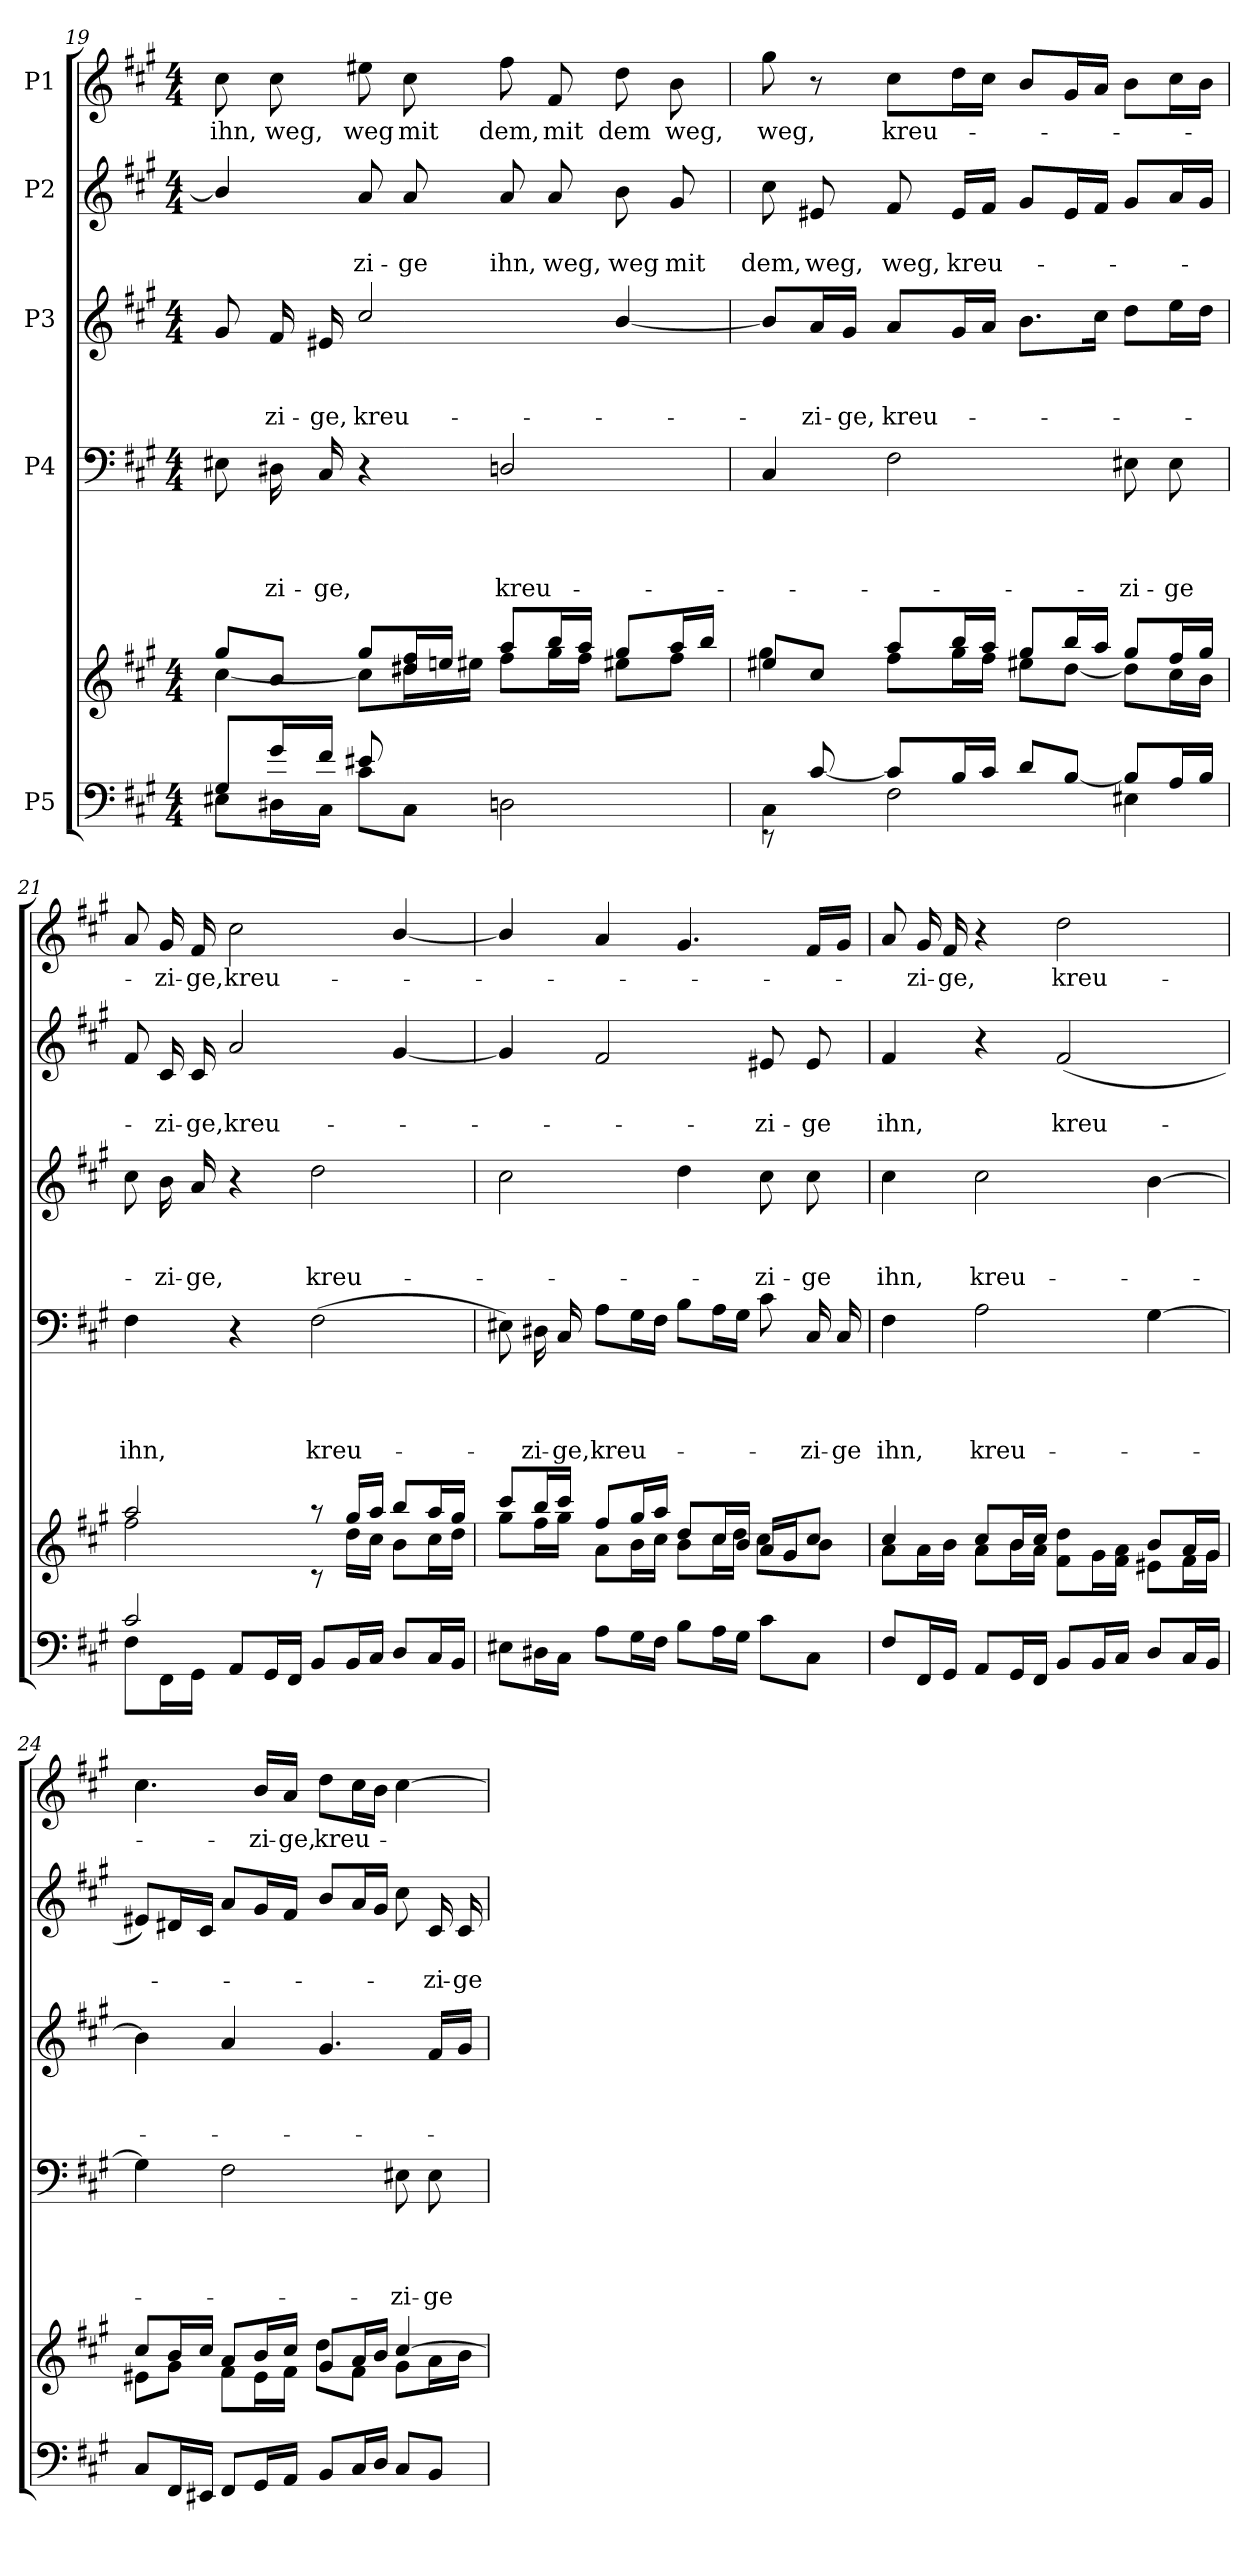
**kern	**kern	**kern	**text	**text	**text	**text	**kern	**text	**text	**text	**kern	**text	**text	**kern	**text
*part5	*part5	*part4	*part4	*part4	*part4	*part4	*part3	*part3	*part3	*part3	*part2	*part2	*part2	*part1	*part1
*staff6	*staff5	*staff4	*staff4	*staff4	*staff4	*staff4	*staff3	*staff3	*staff3	*staff3	*staff2	*staff2	*staff2	*staff1	*staff1
*I"P5	*	*I"P4	*	*	*	*	*I"P3	*	*	*	*I"P2	*	*	*I"P1	*
!!LO:LB:g=z
*clefF4	*clefG2	*clefF4	*	*	*	*	*clefG2	*	*	*	*clefG2	*	*	*clefG2	*
*	*	*	*	*	*	*	*ITrd7c12	*	*	*	*	*	*	*	*
*k[f#c#g#]	*k[f#c#g#]	*k[f#c#g#]	*	*	*	*	*k[f#c#g#]	*	*	*	*k[f#c#g#]	*	*	*k[f#c#g#]	*
*A:	*A:	*A:	*	*	*	*	*A:	*	*	*	*A:	*	*	*A:	*
*M4/4	*M4/4	*M4/4	*	*	*	*	*M4/4	*	*	*	*M4/4	*	*	*M4/4	*
=19	=19	=19	=19	=19	=19	=19	=19	=19	=19	=19	=19	=19	=19	=19	=19
*^	*^	*	*	*	*	*	*	*	*	*	*	*	*	*	*
!	!	!	!	!	!	!	!	!	!	!	!	!	!	!	!	!	!LO:LY:b
8E#X\L	8G#/L	8gg#/L	[<4cc#\	8E#X\	.	.	.	.	8G#/	.	.	.	4b/]	.	.	8cc#\	ihn,
!	!	!	!	!	!	!	!	!LO:LY:b	!	!	!	!LO:LY:b	!	!	!	!	!LO:LY:b
16D#X\L	16g#/L	8b/J	.	16D#X\	.	.	.	-zi-	16F#/	.	.	-zi-	.	.	.	8cc#\	weg,
!	!	!	!	!	!	!	!	!LO:LY:b	!	!	!	!LO:LY:b	!	!	!	!	!
16C#\JJ	16f#/JJ	.	.	16C#/	.	.	.	-ge,	16E#X/	.	.	-ge,	.	.	.	.	.
!	!	!	!	!	!	!	!	!	!	!	!	!LO:LY:b	!	!	!LO:LY:b	!	!LO:LY:b
8c#\L	8e#X/	8gg#/L	8cc#\L]	4r	.	.	.	.	2c#/	.	.	kreu-	8a/	.	-zi-	8ee#X\	weg
!	!	!	!	!	!	!	!	!	!	!	!	!	!	!	!LO:LY:b	!	!LO:LY:b
8C#\J	2ryy	16dd#X/ 16ff#/L	16dd#X\L	.	.	.	.	.	.	.	.	.	8a/	.	-ge	8cc#\	mit
.	.	16een/JJ	16ee#X\JJ	.	.	.	.	.	.	.	.	.	.	.	.	.	.
!	!	!	!	!	!	!	!	!LO:LY:b	!	!	!	!	!	!	!LO:LY:b	!	!LO:LY:b
2Dn\	.	8aa/L	8ff#\L	2Dn/	.	.	.	kreu-	.	.	.	.	8a/	.	ihn,	8ff#\	dem,
!	!	!	!	!	!	!	!	!	!	!	!	!	!	!	!LO:LY:b	!	!LO:LY:b
.	.	16bb/L	16gg#\L	.	.	.	.	.	.	.	.	.	8a/	.	weg,	8f#/	mit
.	.	16aa/JJ	16ff#\JJ	.	.	.	.	.	.	.	.	.	.	.	.	.	.
!	!	!	!	!	!	!	!	!	!	!	!	!	!	!	!LO:LY:b	!	!LO:LY:b
.	.	8gg#/L	8ee#X\L	.	.	.	.	.	[<4B/	.	.	.	8b\	.	weg	8dd\	dem
!	!	!	!	!	!	!	!	!	!	!	!	!	!	!	!LO:LY:b	!	!LO:LY:b
.	8ryy	16aa/L	8ff#\J	.	.	.	.	.	.	.	.	.	8g#/	.	mit	8b\	weg,
.	.	16bb/JJ	.	.	.	.	.	.	.	.	.	.	.	.	.	.	.
=20	=20	=20	=20	=20	=20	=20	=20	=20	=20	=20	=20	=20	=20	=20	=20	=20	=20
!	!	!	!	!	!	!	!	!	!	!	!	!	!	!	!LO:LY:b	!	!LO:LY:b
4C#\	8rEE	8ee#X/L	4gg#\	4C#/	.	.	.	.	8B/L]	.	.	.	8cc#\	.	dem,	8gg#\	weg,
!	!	!	!	!	!	!	!	!	!	!	!	!LO:LY:b	!	!	!LO:LY:b	!	!
.	[>8c#/	8cc#/J	.	.	.	.	.	.	16A/L	.	.	-zi-	8e#X/	.	weg,	8r	.
!	!	!	!	!	!	!	!	!	!	!	!	!LO:LY:b	!	!	!	!	!
.	.	.	.	.	.	.	.	.	16G#/JJ	.	.	-ge,	.	.	.	.	.
!	!	!	!	!	!	!	!	!	!	!	!	!LO:LY:b	!	!	!LO:LY:b	!	!LO:LY:b
2F#\	8c#/L]	8aa/L	8ff#\L	2F#\	.	.	.	.	8A/L	.	.	kreu-	8f#/	.	weg,	8cc#\L	kreu-
!	!	!	!	!	!	!	!	!	!	!	!	!	!	!	!LO:LY:b	!	!
.	16B/L	16bb/L	16gg#\L	.	.	.	.	.	16G#/L	.	.	.	16e#/LL	.	kreu-	16dd\L	.
.	16c#/JJ	16aa/JJ	16ff#\JJ	.	.	.	.	.	16A/JJ	.	.	.	16f#/JJ	.	.	16cc#\JJ	.
.	8d/L	8gg#/L	8ee#X\L	.	.	.	.	.	8.B\L	.	.	.	8g#/L	.	.	8b/L	.
.	[>8B/J	16bb/L	[<8dd\J	.	.	.	.	.	.	.	.	.	16e#/L	.	.	16g#/L	.
.	.	16aa/JJ	.	.	.	.	.	.	16c#\Jk	.	.	.	16f#/JJ	.	.	16a/JJ	.
!	!	!	!	!	!	!	!	!LO:LY:b	!	!	!	!	!	!	!	!	!
4E#X\	8B/L]	8gg#/L	8dd\L]	8E#X\	.	.	.	-zi-	8d\L	.	.	.	8g#/L	.	.	8b\L	.
!	!	!	!	!	!	!	!	!LO:LY:b	!	!	!	!	!	!	!	!	!
.	16A/L	16ff#/L	16cc#\L	8E#\	.	.	.	-ge	16e\L	.	.	.	16a/L	.	.	16cc#\L	.
.	16B/JJ	16gg#/JJ	16b\JJ	.	.	.	.	.	16d\JJ	.	.	.	16g#/JJ	.	.	16b\JJ	.
!!LO:PB:g=z
=21	=21	=21	=21	=21	=21	=21	=21	=21	=21	=21	=21	=21	=21	=21	=21	=21	=21
!	!	!	!	!	!	!	!	!LO:LY:b	!	!	!	!	!	!	!	!	!
8F#\L	2c#/	2aa/	2ff#\	4F#\	.	.	.	ihn,	8c#\	.	.	.	8f#/	.	.	8a/	.
!	!	!	!	!	!	!	!	!	!	!	!	!LO:LY:b	!	!	!LO:LY:b	!	!LO:LY:b
16FF#\L	.	.	.	.	.	.	.	.	16B\	.	.	-zi-	16c#/	.	-zi-	16g#/	-zi-
!	!	!	!	!	!	!	!	!	!	!	!	!LO:LY:b	!	!	!LO:LY:b	!	!LO:LY:b
16GG#\JJ	.	.	.	.	.	.	.	.	16A/	.	.	-ge,	16c#/	.	-ge,	16f#/	-ge,
!	!	!	!	!	!	!	!	!	!	!	!	!	!	!	!LO:LY:b	!	!LO:LY:b
8AA/L	.	.	.	4r	.	.	.	.	4r	.	.	.	2a/	.	kreu-	2cc#\	kreu-
16GG#/L	.	.	.	.	.	.	.	.	.	.	.	.	.	.	.	.	.
16FF#/JJ	.	.	.	.	.	.	.	.	.	.	.	.	.	.	.	.	.
!	!	!	!	!	!	!	!	!LO:LY:b	!	!	!	!LO:LY:b	!	!	!	!	!
8BB/L	2ryy	8raa	8rc	(>2F#\	.	.	.	kreu-	2d\	.	.	kreu-	.	.	.	.	.
16BB/L	.	16gg#/LL	16dd\LL	.	.	.	.	.	.	.	.	.	.	.	.	.	.
16C#/JJ	.	16aa/JJ	16cc#\JJ	.	.	.	.	.	.	.	.	.	.	.	.	.	.
8D/L	.	8bb/L	8b\L	.	.	.	.	.	.	.	.	.	[<4g#/	.	.	[<4b/	.
16C#/L	.	16aa/L	16cc#\L	.	.	.	.	.	.	.	.	.	.	.	.	.	.
16BB/JJ	.	16gg#/JJ	16dd\JJ	.	.	.	.	.	.	.	.	.	.	.	.	.	.
=22	=22	=22	=22	=22	=22	=22	=22	=22	=22	=22	=22	=22	=22	=22	=22	=22	=22
8E#X\L	1ryy	8ccc#/L	8gg#\L	8E#X\)	.	.	.	.	2c#\	.	.	.	4g#/]	.	.	4b/]	.
!	!	!	!	!	!	!	!	!LO:LY:b	!	!	!	!	!	!	!	!	!
16D#X\L	.	16bb/L	16ff#\L	16D#X\	.	.	.	-zi-	.	.	.	.	.	.	.	.	.
!	!	!	!	!	!	!	!	!LO:LY:b	!	!	!	!	!	!	!	!	!
16C#\JJ	.	16ccc#/JJ	16gg#\JJ	16C#/	.	.	.	-ge,	.	.	.	.	.	.	.	.	.
!	!	!	!	!	!	!	!	!LO:LY:b	!	!	!	!	!	!	!	!	!
8A\L	.	8ff#/L	8a\L	8A\L	.	.	.	kreu-	.	.	.	.	2f#/	.	.	4a/	.
16G#\L	.	16gg#/L	16b\L	16G#\L	.	.	.	.	.	.	.	.	.	.	.	.	.
16F#\JJ	.	16aa/JJ	16cc#\JJ	16F#\JJ	.	.	.	.	.	.	.	.	.	.	.	.	.
8B\L	.	8dd/L	8b\L	8B\L	.	.	.	.	4d\	.	.	.	.	.	.	4.g#/	.
16A\L	.	16cc#/L	16cc#\L	16A\L	.	.	.	.	.	.	.	.	.	.	.	.	.
16G#\JJ	.	16b/JJ	16dd\JJ	16G#\JJ	.	.	.	.	.	.	.	.	.	.	.	.	.
!	!	!	!	!	!	!	!	!	!	!	!	!LO:LY:b	!	!	!LO:LY:b	!	!
8c#\L	.	16a/LL	8cc#\L	8c#\	.	.	.	.	8c#\	.	.	-zi-	8e#X/	.	-zi-	.	.
.	.	16g#/J	.	.	.	.	.	.	.	.	.	.	.	.	.	.	.
!	!	!	!	!	!	!	!	!LO:LY:b	!	!	!	!LO:LY:b	!	!	!LO:LY:b	!	!
8C#\J	.	8cc#/J	8b\J	16C#/	.	.	.	-zi-	8c#\	.	.	-ge	8e#/	.	-ge	16f#/LL	.
!	!	!	!	!	!	!	!	!LO:LY:b	!	!	!	!	!	!	!	!	!
.	.	.	.	16C#/	.	.	.	-ge	.	.	.	.	.	.	.	16g#/JJ	.
!!LO:LB:g=z
=23	=23	=23	=23	=23	=23	=23	=23	=23	=23	=23	=23	=23	=23	=23	=23	=23	=23
!	!	!	!	!	!	!	!	!LO:LY:b	!	!	!	!LO:LY:b	!	!	!LO:LY:b	!	!
8F#/L	1ryy	8a\L	4cc#/	4F#\	.	.	.	ihn,	4c#\	.	.	ihn,	4f#/	.	ihn,	8a/	.
!	!	!	!	!	!	!	!	!	!	!	!	!	!	!	!	!	!LO:LY:b
16FF#/L	.	16a\L	.	.	.	.	.	.	.	.	.	.	.	.	.	16g#/	-zi-
!	!	!	!	!	!	!	!	!	!	!	!	!	!	!	!	!	!LO:LY:b
16GG#/JJ	.	16b\JJ	.	.	.	.	.	.	.	.	.	.	.	.	.	16f#/	-ge,
!	!	!	!	!	!	!	!	!LO:LY:b	!	!	!	!LO:LY:b	!	!	!	!	!
8AA/L	.	8cc#/L	8a\L	2A\	.	.	.	kreu-	2c#\	.	.	kreu-	4r	.	.	4r	.
16GG#/L	.	16b/L	16b\L	.	.	.	.	.	.	.	.	.	.	.	.	.	.
16FF#/JJ	.	16cc#/JJ	16a\JJ	.	.	.	.	.	.	.	.	.	.	.	.	.	.
!	!	!	!	!	!	!	!	!	!	!	!	!	!	!	!LO:LY:b	!	!LO:LY:b
8BB/L	.	8f#\ 8dd\L	4ryy	.	.	.	.	.	.	.	.	.	(<2f#/	.	kreu-	2dd\	kreu-
16BB/L	.	16g#\L	.	.	.	.	.	.	.	.	.	.	.	.	.	.	.
16C#/JJ	.	16f#\ 16a\JJ	.	.	.	.	.	.	.	.	.	.	.	.	.	.	.
8D/L	.	8b/L	8e#X\L	[>4G#\	.	.	.	.	[>4B\	.	.	.	.	.	.	.	.
16C#/L	.	16a/L	16f#\L	.	.	.	.	.	.	.	.	.	.	.	.	.	.
16BB/JJ	.	16g#/JJ	16g#\JJ	.	.	.	.	.	.	.	.	.	.	.	.	.	.
=24	=24	=24	=24	=24	=24	=24	=24	=24	=24	=24	=24	=24	=24	=24	=24	=24	=24
8C#/L	1ryy	8cc#/L	8e#X\L	4G#\]	.	.	.	.	4B\]	.	.	.	8e#X/L)	.	.	4.cc#\	.
16FF#/L	.	16b/L	8g#\J	.	.	.	.	.	.	.	.	.	16d#X/L	.	.	.	.
16EE#X/JJ	.	16cc#/JJ	.	.	.	.	.	.	.	.	.	.	16c#/JJ	.	.	.	.
8FF#/L	.	8a/L	8f#\L	2F#\	.	.	.	.	4A/	.	.	.	8a/L	.	.	.	.
!	!	!	!	!	!	!	!	!	!	!	!	!	!	!	!	!	!LO:LY:b
16GG#/L	.	16b/L	16e#\L	.	.	.	.	.	.	.	.	.	16g#/L	.	.	16b/LL	-zi-
!	!	!	!	!	!	!	!	!	!	!	!	!	!	!	!	!	!LO:LY:b
16AA/JJ	.	16cc#/JJ	16f#\JJ	.	.	.	.	.	.	.	.	.	16f#/JJ	.	.	16a/JJ	-ge,
!	!	!	!	!	!	!	!	!	!	!	!	!	!	!	!	!	!LO:LY:b
8BB/L	.	8g#/L	8dd\L	.	.	.	.	.	4.G#/	.	.	.	8b/L	.	.	8dd\L	kreu-
16C#/L	.	16a/L	8f#\J	.	.	.	.	.	.	.	.	.	16a/L	.	.	16cc#\L	.
16D/JJ	.	16b/JJ	.	.	.	.	.	.	.	.	.	.	16g#/JJ	.	.	16b\JJ	.
!	!	!	!	!	!	!	!	!LO:LY:b	!	!	!	!	!	!	!	!	!
8C#/L	.	[>4cc#/	8g#\L	8E#X\	.	.	.	-zi-	.	.	.	.	8cc#\	.	.	[>4cc#\	.
!	!	!	!	!	!	!	!	!LO:LY:b	!	!	!	!	!	!	!LO:LY:b	!	!
8BB/J	.	.	16a\L	8E#\	.	.	.	-ge	16F#/LL	.	.	.	16c#/	.	-zi-	.	.
!	!	!	!	!	!	!	!	!	!	!	!	!	!	!	!LO:LY:b	!	!
.	.	.	16b\JJ	.	.	.	.	.	16G#/JJ	.	.	.	16c#/	.	-ge	.	.
*v	*v	*	*	*	*	*	*	*	*	*	*	*	*	*	*	*	*
*	*v	*v	*	*	*	*	*	*	*	*	*	*	*	*	*	*
=	=	=	=	=	=	=	=	=	=	=	=	=	=	=	=
*-	*-	*-	*-	*-	*-	*-	*-	*-	*-	*-	*-	*-	*-	*-	*-
